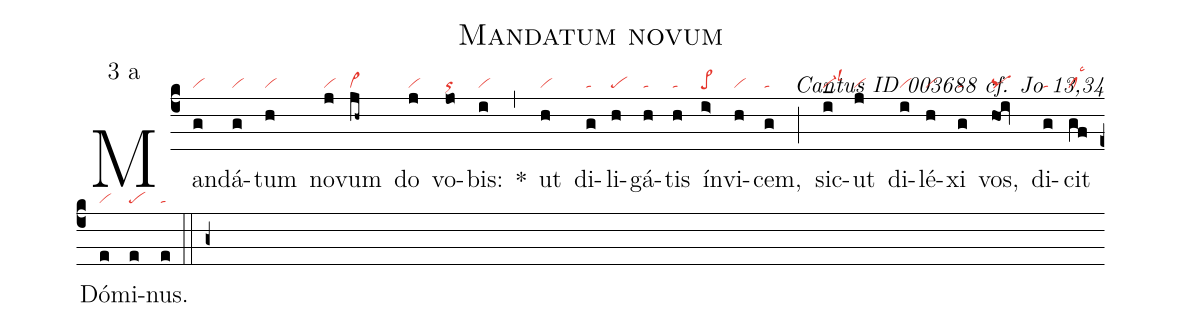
name: Mandatum novum;
mode: 3;
mode-differentia: a;
commentary: Cantus ID 003688 cf. Jo 13,34;
nabc-lines: 1;
%%
(c4)

Man(g|vi)dá(g|vi)tum(h|vi) no(j|vi)vum(jh~|vi>) do(j|vi) vo(jo|or)bis:(i|vi) *(,) ut(h|vi) di(g|ta)li(h|pe)gá(h|ta)tis(h|ta) ín(i>|pe>)vi(h|vi)cem,(g|ta) (;) sic(i_|vi-lsl3)ut(j|vi) di(i|vi)lé(h|vi)xi(g|ta) vos,(hoi|pq) di(g|ta)cit(gf|cllsc3) Dó(e|vi)mi(e|pe)nus.(e|ta)

(::)

(g+)
